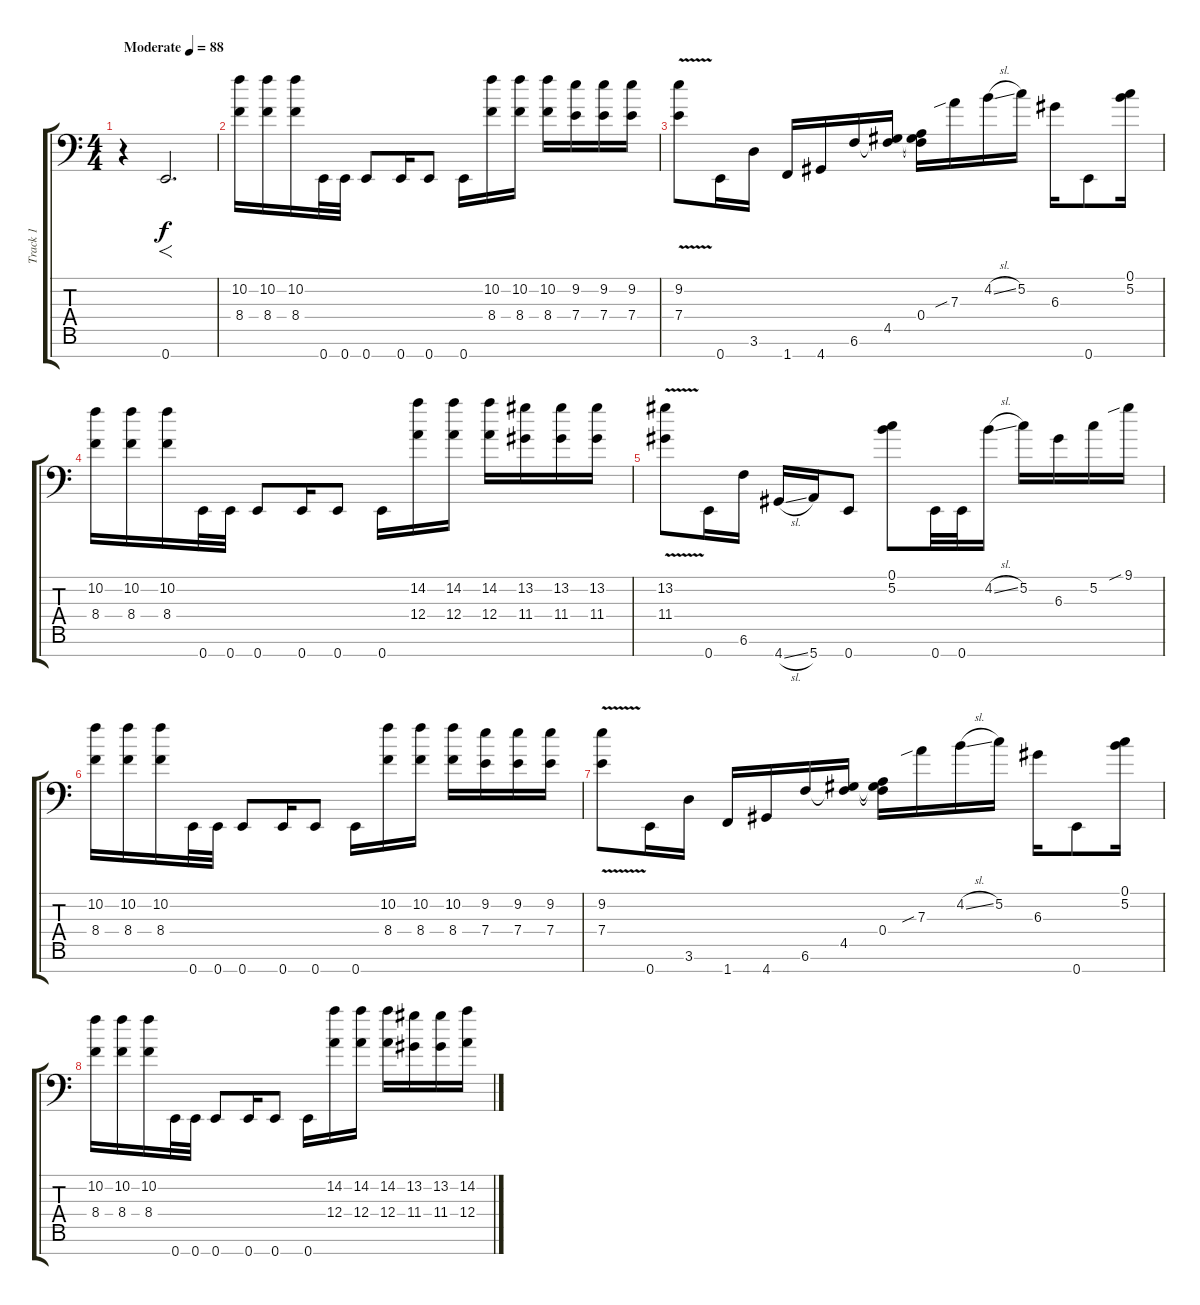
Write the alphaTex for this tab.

\track ("Track 1" "Track 1") {instrument distortionguitar}
\staff {score tabs}
\tuning (B3 G3 D3 A2 E2 B1 E1) {hide}
\ts (4 4)
\tempo (88 "Moderate")
\clef f4
\ks c
r.4{dy f instrument distortionguitar} 0.7.2{f d} |
(10.2 8.4).16 (10.2 8.4).16 (10.2 8.4).16 0.7.32 0.7.32 0.7.8 0.7.16 0.7.8 0.7.16 (10.2 8.4).16 (10.2 8.4).16 (10.2 8.4).16 (9.2 7.4).16 (9.2 7.4).16 (9.2 7.4).16 |
(9.2{v} 7.4{v}).8 0.7.16 3.6.16 1.7.16 4.7.16 6.6.16 (4.5 6.6{t}).16 (0.4 4.5{t} 6.6{t}).16 7.3{sib}.16 4.2{sl}.16 5.2.16 6.3.16 0.7.8 (0.1 5.2).16 |
(10.2 8.4).16 (10.2 8.4).16 (10.2 8.4).16 0.7.32 0.7.32 0.7.8 0.7.16 0.7.8 0.7.16 (14.2 12.4).16 (14.2 12.4).16 (14.2 12.4).16 (13.2 11.4).16 (13.2 11.4).16 (13.2 11.4).16 |
(13.2{v} 11.4{v}).8 0.7.16 6.6.16 4.7{sl}.16 5.7.16 0.7.8 (0.1 5.2).8 0.7.32 0.7.32 4.2{sl}.16 5.2.16 6.3.16 5.2.16 9.1{sib}.16 |
(10.2 8.4).16 (10.2 8.4).16 (10.2 8.4).16 0.7.32 0.7.32 0.7.8 0.7.16 0.7.8 0.7.16 (10.2 8.4).16 (10.2 8.4).16 (10.2 8.4).16 (9.2 7.4).16 (9.2 7.4).16 (9.2 7.4).16 |
(9.2{v} 7.4{v}).8 0.7.16 3.6.16 1.7.16 4.7.16 6.6.16 (4.5 6.6{t}).16 (0.4 4.5{t} 6.6{t}).16 7.3{sib}.16 4.2{sl}.16 5.2.16 6.3.16 0.7.8 (0.1 5.2).16 |
(10.2 8.4).16 (10.2 8.4).16 (10.2 8.4).16 0.7.32 0.7.32 0.7.8 0.7.16 0.7.8 0.7.16 (14.2 12.4).16 (14.2 12.4).16 (14.2 12.4).16 (13.2 11.4).16 (13.2 11.4).16 (14.2{sl} 12.4{sl}).16
